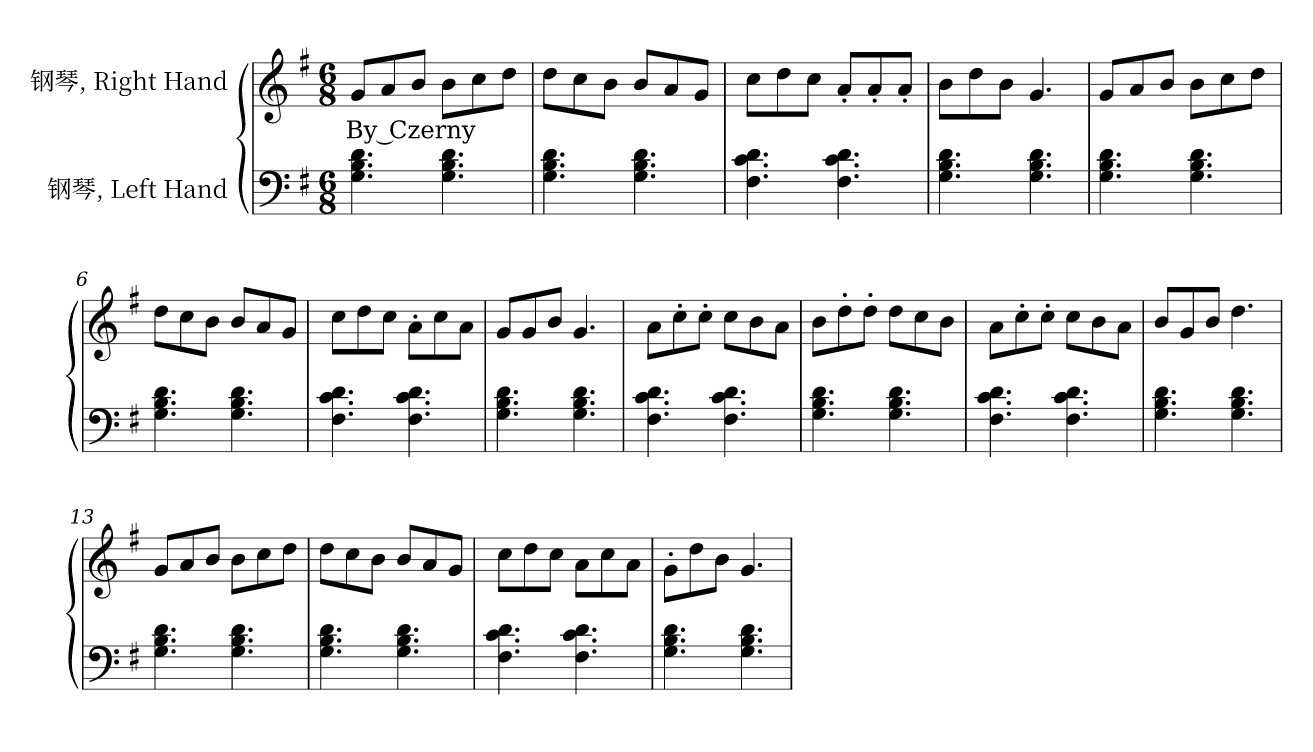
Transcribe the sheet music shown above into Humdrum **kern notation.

**kern	**kern	**text
*part2	*part1	*part1
*staff2	*staff1	*staff1
*I"钢琴, Left Hand	*I"钢琴, Right Hand	*
*clefF4	*clefG2	*
*k[f#]	*k[f#]	*
*M6/8	*M6/8	*
=1	=1	=1
4.G\ 4.B\ 4.d\	8g/L	By Czerny
.	8a/	.
.	8b/J	.
4.G\ 4.B\ 4.d\	8b\L	.
.	8cc\	.
.	8dd\J	.
=2	=2	=2
4.G\ 4.B\ 4.d\	8dd\L	.
.	8cc\	.
.	8b\J	.
4.G\ 4.B\ 4.d\	8b/L	.
.	8a/	.
.	8g/J	.
=3	=3	=3
4.F#\ 4.c\ 4.d\	8cc\L	.
.	8dd\	.
.	8cc\J	.
4.F#\ 4.c\ 4.d\	8a'/L	.
.	8a'/	.
.	8a'/J	.
=4	=4	=4
4.G\ 4.B\ 4.d\	8b\L	.
.	8dd\	.
.	8b\J	.
4.G\ 4.B\ 4.d\	4.g/	.
=5	=5	=5
4.G\ 4.B\ 4.d\	8g/L	.
.	8a/	.
.	8b/J	.
4.G\ 4.B\ 4.d\	8b\L	.
.	8cc\	.
.	8dd\J	.
!!LO:LB:g=z
=6	=6	=6
4.G\ 4.B\ 4.d\	8dd\L	.
.	8cc\	.
.	8b\J	.
4.G\ 4.B\ 4.d\	8b/L	.
.	8a/	.
.	8g/J	.
=7	=7	=7
4.F#\ 4.c\ 4.d\	8cc\L	.
.	8dd\	.
.	8cc\J	.
4.F#\ 4.c\ 4.d\	8a'\L	.
.	8cc\	.
.	8a\J	.
=8	=8	=8
4.G\ 4.B\ 4.d\	8g/L	.
.	8g/	.
.	8b/J	.
4.G\ 4.B\ 4.d\	4.g/	.
=9	=9	=9
4.F#\ 4.c\ 4.d\	8a\L	.
.	8cc'\	.
.	8cc'\J	.
4.F#\ 4.c\ 4.d\	8cc\L	.
.	8b\	.
.	8a\J	.
=10	=10	=10
4.G\ 4.B\ 4.d\	8b\L	.
.	8dd'\	.
.	8dd'\J	.
4.G\ 4.B\ 4.d\	8dd\L	.
.	8cc\	.
.	8b\J	.
=11	=11	=11
4.F#\ 4.c\ 4.d\	8a\L	.
.	8cc'\	.
.	8cc'\J	.
4.F#\ 4.c\ 4.d\	8cc\L	.
.	8b\	.
.	8a\J	.
!!LO:LB:g=z
=12	=12	=12
4.G\ 4.B\ 4.d\	8b/L	.
.	8g/	.
.	8b/J	.
4.G\ 4.B\ 4.d\	4.dd\	.
=13	=13	=13
4.G\ 4.B\ 4.d\	8g/L	.
.	8a/	.
.	8b/J	.
4.G\ 4.B\ 4.d\	8b\L	.
.	8cc\	.
.	8dd\J	.
=14	=14	=14
4.G\ 4.B\ 4.d\	8dd\L	.
.	8cc\	.
.	8b\J	.
4.G\ 4.B\ 4.d\	8b/L	.
.	8a/	.
.	8g/J	.
=15	=15	=15
4.F#\ 4.c\ 4.d\	8cc\L	.
.	8dd\	.
.	8cc\J	.
4.F#\ 4.c\ 4.d\	8a\L	.
.	8cc\	.
.	8a\J	.
=16	=16	=16
4.G\ 4.B\ 4.d\	8g'\L	.
.	8dd\	.
.	8b\J	.
4.G\ 4.B\ 4.d\	4.g/	.
=	=	=
*-	*-	*-
